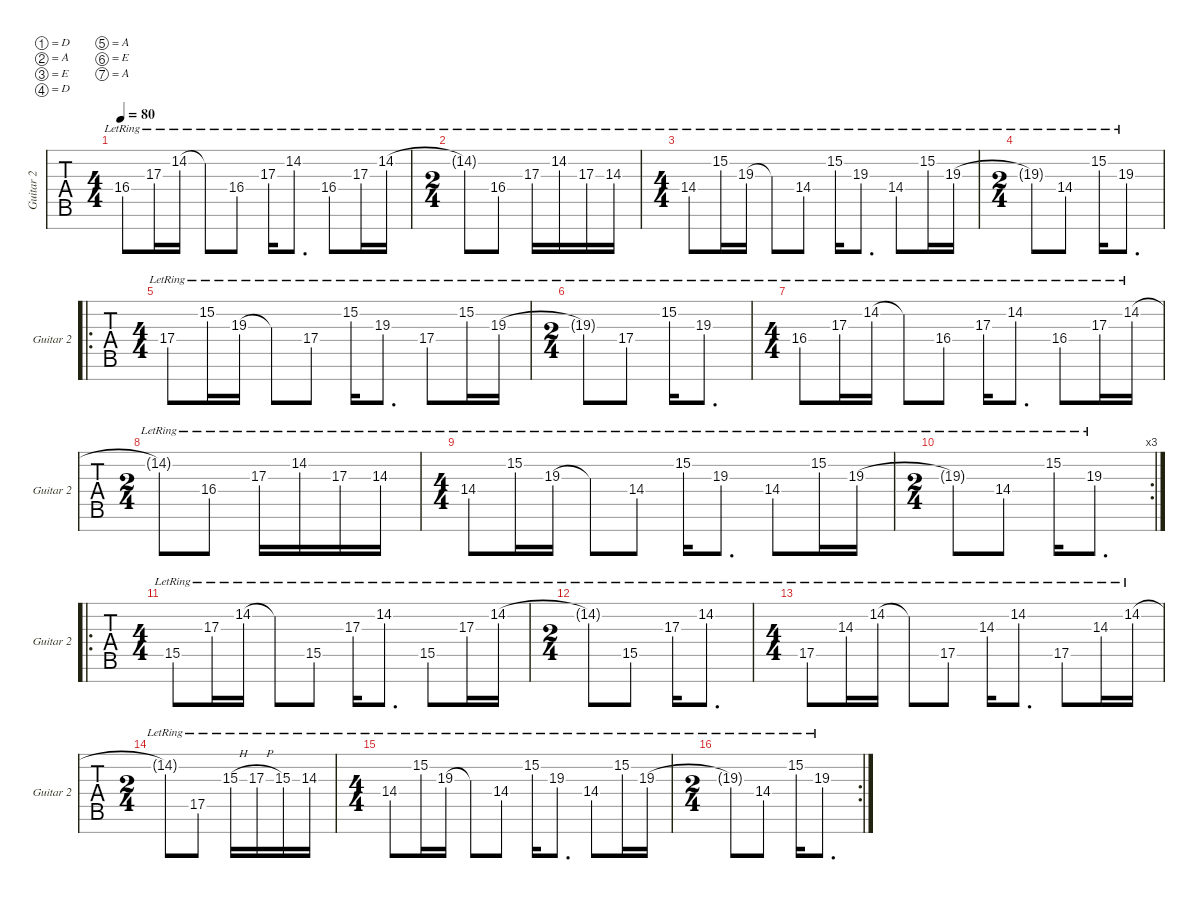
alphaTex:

\defaultSystemsLayout 4
\hideDynamics
\bracketExtendMode nobrackets
\singleTrackTrackNamePolicy allsystems
\multiTrackTrackNamePolicy allsystems
\firstSystemTrackNameMode fullname
\otherSystemsTrackNameMode fullname
\otherSystemsTrackNameOrientation horizontal
\track ("Guitar 2" "Guitar 2") {instrument distortionguitar}
\staff {tabs}
\tuning (D4 A3 E3 D3 A2 E2 A1)
\ts (4 4)
\tempo 80
\clef g2
\ks c
16.4{lr}.8{dy mf} 17.3{lr}.16 14.2{lr}.16 14.2{lr t}.8 16.4{lr}.8 17.3{lr}.16 14.2{lr}.8{d} 16.4{lr}.8 17.3{lr}.16 14.2{lr}.16 |
\ts (2 4)
14.2{lr t}.8 16.4{lr}.8 17.3{lr}.16 14.2{lr}.16 17.3{lr}.16 14.3{lr}.16 |
\ts (4 4)
14.4{lr}.8 15.2{lr}.16 19.3{lr}.16 19.3{lr t}.8 14.4{lr}.8 15.2{lr}.16 19.3{lr}.8{d} 14.4{lr}.8 15.2{lr}.16 19.3{lr}.16 |
\ts (2 4)
19.3{lr t}.8 14.4{lr}.8 15.2{lr}.16 19.3{lr}.8{d} |
\ro
\ts (4 4)
17.4{lr}.8 15.2{lr}.16 19.3{lr}.16 19.3{lr t}.8 17.4{lr}.8 15.2{lr}.16 19.3{lr}.8{d} 17.4{lr}.8 15.2{lr}.16 19.3{lr}.16 |
\ts (2 4)
19.3{lr t}.8 17.4{lr}.8 15.2{lr}.16 19.3{lr}.8{d} |
\ts (4 4)
16.4{lr}.8 17.3{lr}.16 14.2{lr}.16 14.2{lr t}.8 16.4{lr}.8 17.3{lr}.16 14.2{lr}.8{d} 16.4{lr}.8 17.3{lr}.16 14.2{lr}.16 |
\ts (2 4)
14.2{lr t}.8 16.4{lr}.8 17.3{lr}.16 14.2{lr}.16 17.3{lr}.16 14.3{lr}.16 |
\ts (4 4)
14.4{lr}.8 15.2{lr}.16 19.3{lr}.16 19.3{lr t}.8 14.4{lr}.8 15.2{lr}.16 19.3{lr}.8{d} 14.4{lr}.8 15.2{lr}.16 19.3{lr}.16 |
\rc 3
\ts (2 4)
19.3{lr t}.8 14.4{lr}.8 15.2{lr}.16 19.3{lr}.8{d} |
\ro
\ts (4 4)
15.5{lr}.8 17.3{lr}.16 14.2{lr}.16 14.2{lr t}.8 15.5{lr}.8 17.3{lr}.16 14.2{lr}.8{d} 15.5{lr}.8 17.3{lr}.16 14.2{lr}.16 |
\ts (2 4)
14.2{lr t}.8 15.5{lr}.8 17.3{lr}.16 14.2{lr}.8{d} |
\ts (4 4)
17.5{lr}.8 14.3{lr}.16 14.2{lr}.16 14.2{lr t}.8 17.5{lr}.8 14.3{lr}.16 14.2{lr}.8{d} 17.5{lr}.8 14.3{lr}.16 14.2{lr}.16 |
\ts (2 4)
14.2{lr t}.8 17.5{lr}.8 15.3{h lr}.16 17.3{h lr}.16 15.3{lr}.16 14.3{lr}.16 |
\ts (4 4)
14.4{lr}.8 15.2{lr}.16 19.3{lr}.16 19.3{lr t}.8 14.4{lr}.8 15.2{lr}.16 19.3{lr}.8{d} 14.4{lr}.8 15.2{lr}.16 19.3{lr}.16 |
\rc 2
\ts (2 4)
19.3{lr t}.8 14.4{lr}.8 15.2{lr}.16 19.3{lr}.8{d}
